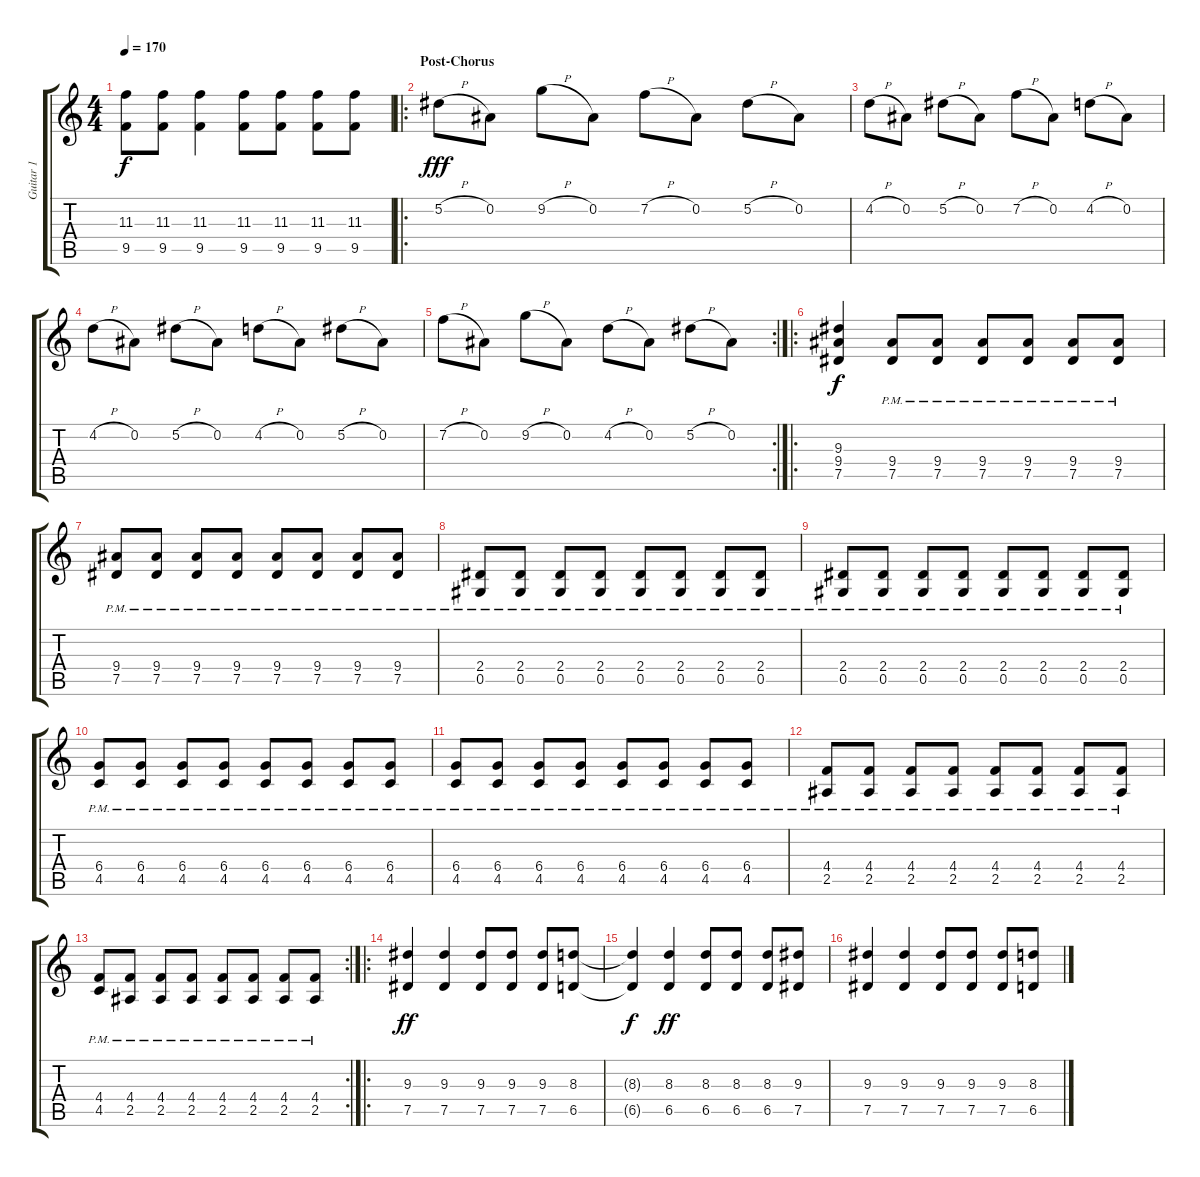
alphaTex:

\track ("Guitar 1" "Guitar 1") {instrument distortionguitar}
\staff {score tabs}
\tuning (Eb4 Bb3 Gb3 Db3 Ab2 Eb2) {hide}
\ts (4 4)
\tempo 170
\clef g2
\ks c
(11.3{t} 9.5{t}).8{dy f} (11.3 9.5).8 (11.3 9.5).4 (11.3 9.5).8 (11.3 9.5).8 (11.3 9.5).8 (11.3 9.5).8 |
\ro
\section ("" "Post-Chorus")
5.2{h}.8{dy fff} 0.2.8 9.2{h}.8 0.2.8 7.2{h}.8 0.2.8 5.2{h}.8 0.2.8 |
4.2{h}.8 0.2.8 5.2{h}.8 0.2.8 7.2{h}.8 0.2.8 4.2{h}.8 0.2.8 |
4.2{h}.8 0.2.8 5.2{h}.8 0.2.8 4.2{h}.8 0.2.8 5.2{h}.8 0.2.8 |
\rc 2
7.2{h}.8 0.2.8 9.2{h}.8 0.2.8 4.2{h}.8 0.2.8 5.2{h}.8 0.2.8 |
\ro
(9.3 9.4 7.5).4{dy f} (9.4{pm} 7.5{pm}).8 (9.4{pm} 7.5{pm}).8 (9.4{pm} 7.5{pm}).8 (9.4{pm} 7.5{pm}).8 (9.4{pm} 7.5{pm}).8 (9.4{pm} 7.5{pm}).8 |
(9.4{pm} 7.5{pm}).8 (9.4{pm} 7.5{pm}).8 (9.4{pm} 7.5{pm}).8 (9.4{pm} 7.5{pm}).8 (9.4{pm} 7.5{pm}).8 (9.4{pm} 7.5{pm}).8 (9.4{pm} 7.5{pm}).8 (9.4{pm} 7.5{pm}).8 |
(2.4{pm} 0.5{pm}).8 (2.4{pm} 0.5{pm}).8 (2.4{pm} 0.5{pm}).8 (2.4{pm} 0.5{pm}).8 (2.4{pm} 0.5{pm}).8 (2.4{pm} 0.5{pm}).8 (2.4{pm} 0.5{pm}).8 (2.4{pm} 0.5{pm}).8 |
(2.4{pm} 0.5{pm}).8 (2.4{pm} 0.5{pm}).8 (2.4{pm} 0.5{pm}).8 (2.4{pm} 0.5{pm}).8 (2.4{pm} 0.5{pm}).8 (2.4{pm} 0.5{pm}).8 (2.4{pm} 0.5{pm}).8 (2.4{pm} 0.5{pm}).8 |
(6.4{pm} 4.5{pm}).8 (6.4{pm} 4.5{pm}).8 (6.4{pm} 4.5{pm}).8 (6.4{pm} 4.5{pm}).8 (6.4{pm} 4.5{pm}).8 (6.4{pm} 4.5{pm}).8 (6.4{pm} 4.5{pm}).8 (6.4{pm} 4.5{pm}).8 |
(6.4{pm} 4.5{pm}).8 (6.4{pm} 4.5{pm}).8 (6.4{pm} 4.5{pm}).8 (6.4{pm} 4.5{pm}).8 (6.4{pm} 4.5{pm}).8 (6.4{pm} 4.5{pm}).8 (6.4{pm} 4.5{pm}).8 (6.4{pm} 4.5{pm}).8 |
(4.4{pm} 2.5{pm}).8 (4.4{pm} 2.5{pm}).8 (4.4{pm} 2.5{pm}).8 (4.4{pm} 2.5{pm}).8 (4.4{pm} 2.5{pm}).8 (4.4{pm} 2.5{pm}).8 (4.4{pm} 2.5{pm}).8 (4.4{pm} 2.5{pm}).8 |
\rc 2
(4.4{pm} 4.5{pm}).8 (4.4{pm} 2.5{pm}).8 (4.4{pm} 2.5{pm}).8 (4.4{pm} 2.5{pm}).8 (4.4{pm} 2.5{pm}).8 (4.4{pm} 2.5{pm}).8 (4.4{pm} 2.5{pm}).8 (4.4{pm} 2.5{pm}).8 |
\ro
(9.3 7.5).4{dy ff} (9.3 7.5).4 (9.3 7.5).8 (9.3 7.5).8 (9.3 7.5).8 (8.3 6.5).8 |
(8.3{t} 6.5{t}).4{dy f} (8.3 6.5).4{dy ff} (8.3 6.5).8 (8.3 6.5).8 (8.3 6.5).8 (9.3 7.5).8 |
(9.3 7.5).4 (9.3 7.5).4 (9.3 7.5).8 (9.3 7.5).8 (9.3 7.5).8 (8.3 6.5).8
